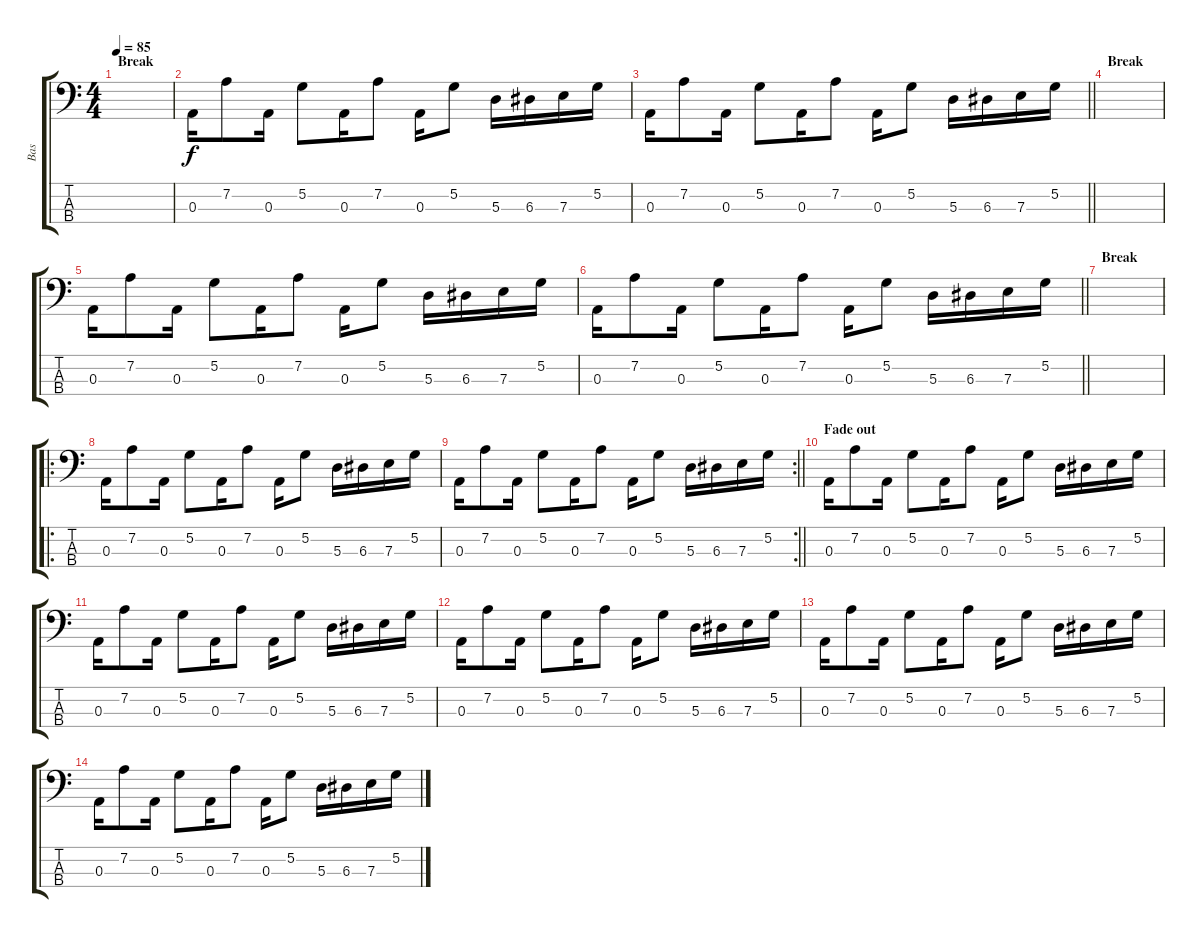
\track ("Bas" "Bas") {instrument electricbassfinger}
\staff {score tabs}
\tuning (G2 D2 A1 E1) {hide}
\ts (4 4)
\section ("" "Break")
\tempo 85
\clef f4
\ks c
|
0.3.16 7.2.8 0.3.16 5.2.8 0.3.16 7.2.8 0.3.16 5.2.8 5.3.16 6.3.16 7.3.16 5.2.16 |
\barLineRight lightlight
0.3.16 7.2.8 0.3.16 5.2.8 0.3.16 7.2.8 0.3.16 5.2.8 5.3.16 6.3.16 7.3.16 5.2.16 |
\section ("" "Break")
|
0.3.16 7.2.8 0.3.16 5.2.8 0.3.16 7.2.8 0.3.16 5.2.8 5.3.16 6.3.16 7.3.16 5.2.16 |
\barLineRight lightlight
0.3.16 7.2.8 0.3.16 5.2.8 0.3.16 7.2.8 0.3.16 5.2.8 5.3.16 6.3.16 7.3.16 5.2.16 |
\section ("" "Break")
|
\ro
0.3.16 7.2.8 0.3.16 5.2.8 0.3.16 7.2.8 0.3.16 5.2.8 5.3.16 6.3.16 7.3.16 5.2.16 |
\rc 2
\barLineRight lightlight
0.3.16 7.2.8 0.3.16 5.2.8 0.3.16 7.2.8 0.3.16 5.2.8 5.3.16 6.3.16 7.3.16 5.2.16 |
\section ("" "Fade out")
0.3.16 7.2.8 0.3.16 5.2.8 0.3.16 7.2.8 0.3.16 5.2.8 5.3.16 6.3.16 7.3.16 5.2.16 |
0.3.16 7.2.8 0.3.16 5.2.8 0.3.16 7.2.8 0.3.16 5.2.8 5.3.16 6.3.16 7.3.16 5.2.16 |
0.3.16 7.2.8 0.3.16 5.2.8 0.3.16 7.2.8 0.3.16 5.2.8 5.3.16 6.3.16 7.3.16 5.2.16 |
0.3.16 7.2.8 0.3.16 5.2.8 0.3.16 7.2.8 0.3.16 5.2.8 5.3.16 6.3.16 7.3.16 5.2.16 |
0.3.16 7.2.8 0.3.16 5.2.8 0.3.16 7.2.8 0.3.16 5.2.8 5.3.16 6.3.16 7.3.16 5.2.16
